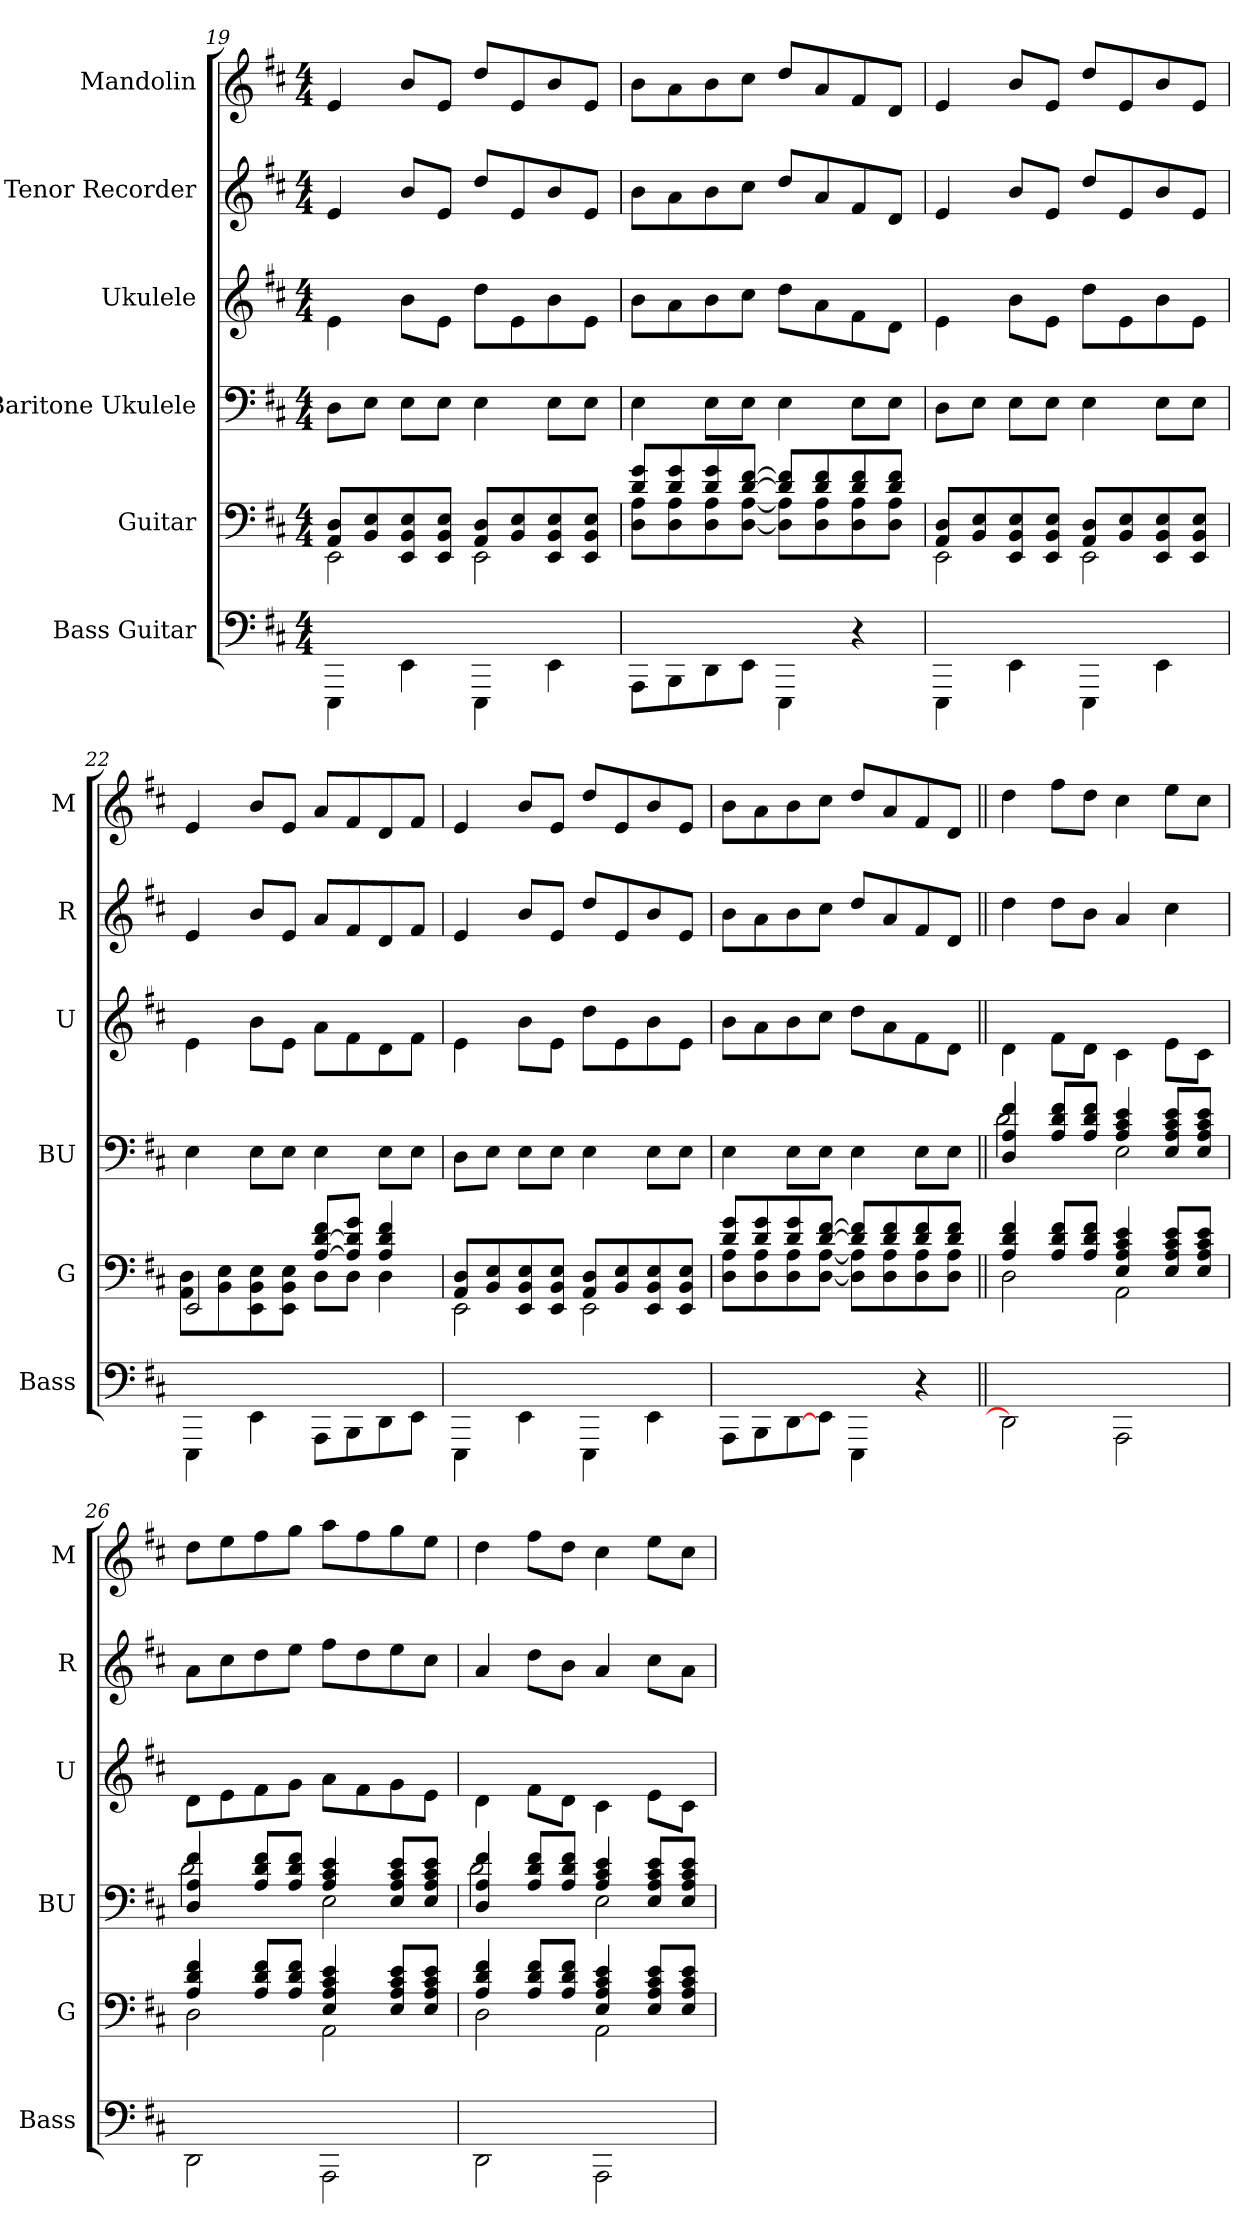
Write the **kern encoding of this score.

**kern	**kern	**kern	**kern	**kern	**kern
*part6	*part5	*part4	*part3	*part2	*part1
*staff6	*staff5	*staff4	*staff3	*staff2	*staff1
*I"Bass Guitar	*I"Guitar	*I"Baritone Ukulele	*I"Ukulele	*I"Tenor Recorder	*I"Mandolin
*I'Bass	*I'G	*I'BU	*I'U	*I'R	*I'M
*	*	*	*	*clefG2	*clefG2
*k[f#c#]	*k[f#c#]	*k[f#c#]	*k[f#c#]	*k[f#c#]	*k[f#c#]
*D:	*D:	*D:	*D:	*D:	*D:
*M4/4	*M4/4	*M4/4	*M4/4	*M4/4	*M4/4
=19	=19	=19	=19	=19	=19
*	*^	*	*	*	*
4EEEi\	8AAj/ 8Dj/L	2EEj\	8D\L	4eZ\	4eV/	4eV/
.	8BBj/ 8Ej/	.	8E\J	.	.	.
4EEi\	8EEj/ 8BBj/ 8Ej/	.	8E\L	8bZ\L	8bV/L	8bV/L
.	8EEj/ 8BBj/ 8Ej/J	.	8E\J	8eZ\J	8eV/J	8eV/J
4EEEi\	8AAj/ 8Dj/L	2EEj\	4E\	8ddZ\L	8ddV/L	8ddV/L
.	8BBj/ 8Ej/	.	.	8eZ\	8eV/	8eV/
4EEi\	8EEj/ 8BBj/ 8Ej/	.	8E\L	8bZ\	8bV/	8bV/
.	8EEj/ 8BBj/ 8Ej/J	.	8E\J	8eZ\J	8eV/J	8eV/J
=20	=20	=20	=20	=20	=20	=20
8AAAi\L	8dj/ 8gj/L	8Dj\ 8Aj\L	4E\	8bZ\L	8bV\L	8bV\L
8BBBi\	8dj/ 8gj/	8Dj\ 8Aj\	.	8aZ\	8aV\	8aV\
8DDi\	8dj/ 8gj/	8Dj\ 8Aj\	8E\L	8bZ\	8bV\	8bV\
8EEi\J	[8dj/ [8f#j/J	[8Dj\ [8Aj\J	8E\J	8cc#Z\J	8cc#V\J	8cc#V\J
4EEEi\	8dj/] 8f#j/]L	8Dj\] 8Aj\]L	4E\	8ddZ\L	8ddV/L	8ddV/L
.	8dj/ 8f#j/	8Dj\ 8Aj\	.	8aZ\	8aV/	8aV/
4r	8dj/ 8f#j/	8Dj\ 8Aj\	8E\L	8f#Z\	8f#V/	8f#V/
.	8dj/ 8f#j/J	8Dj\ 8Aj\J	8E\J	8dZ\J	8dV/J	8dV/J
!!LO:LB:g=z
=21	=21	=21	=21	=21	=21	=21
4EEEi\	8AAj/ 8Dj/L	2EEj\	8D\L	4eZ\	4eV/	4eV/
.	8BBj/ 8Ej/	.	8E\J	.	.	.
4EEi\	8EEj/ 8BBj/ 8Ej/	.	8E\L	8bZ\L	8bV/L	8bV/L
.	8EEj/ 8BBj/ 8Ej/J	.	8E\J	8eZ\J	8eV/J	8eV/J
4EEEi\	8AAj/ 8Dj/L	2EEj\	4E\	8ddZ\L	8ddV/L	8ddV/L
.	8BBj/ 8Ej/	.	.	8eZ\	8eV/	8eV/
4EEi\	8EEj/ 8BBj/ 8Ej/	.	8E\L	8bZ\	8bV/	8bV/
.	8EEj/ 8BBj/ 8Ej/J	.	8E\J	8eZ\J	8eV/J	8eV/J
=22	=22	=22	=22	=22	=22	=22
4EEEi\	2EEj/	8AAj\ 8Dj\L	4E\	4eZ\	4eV/	4eV/
.	.	8BBj\ 8Ej\	.	.	.	.
4EEi\	.	8EEj\ 8BBj\ 8Ej\	8E\L	8bZ\L	8bV/L	8bV/L
.	.	8EEj\ 8BBj\ 8Ej\J	8E\J	8eZ\J	8eV/J	8eV/J
8AAAi\L	[8Aj/ [8dj/ 8f#j/L	8Dj\L	4E\	8aZ\L	8aV/L	8aV/L
8BBBi\	8Aj/] 8dj/] 8gj/J	8Dj\J	.	8f#Z\	8f#V/	8f#V/
8DDi\	4Aj/ 4dj/ 4f#j/	4Dj\	8E\L	8dZ\	8dV/	8dV/
8EEi\J	.	.	8E\J	8f#Z\J	8f#V/J	8f#V/J
=23	=23	=23	=23	=23	=23	=23
4EEEi\	8AAj/ 8Dj/L	2EEj\	8D\L	4eZ\	4eV/	4eV/
.	8BBj/ 8Ej/	.	8E\J	.	.	.
4EEi\	8EEj/ 8BBj/ 8Ej/	.	8E\L	8bZ\L	8bV/L	8bV/L
.	8EEj/ 8BBj/ 8Ej/J	.	8E\J	8eZ\J	8eV/J	8eV/J
4EEEi\	8AAj/ 8Dj/L	2EEj\	4E\	8ddZ\L	8ddV/L	8ddV/L
.	8BBj/ 8Ej/	.	.	8eZ\	8eV/	8eV/
4EEi\	8EEj/ 8BBj/ 8Ej/	.	8E\L	8bZ\	8bV/	8bV/
.	8EEj/ 8BBj/ 8Ej/J	.	8E\J	8eZ\J	8eV/J	8eV/J
=24	=24	=24	=24	=24	=24	=24
8AAAi\L	8dj/ 8gj/L	8Dj\ 8Aj\L	4E\	8bZ\L	8bV\L	8bV\L
8BBBi\	8dj/ 8gj/	8Dj\ 8Aj\	.	8aZ\	8aV\	8aV\
[8DDi\	8dj/ 8gj/	8Dj\ 8Aj\	8E\L	8bZ\	8bV\	8bV\
8EEi\J	[8dj/ [8f#j/J	[8Dj\ [8Aj\J	8E\J	8cc#Z\J	8cc#V\J	8cc#V\J
4EEEi\	8dj/] 8f#j/]L	8Dj\] 8Aj\]L	4E\	8ddZ\L	8ddV/L	8ddV/L
.	8dj/ 8f#j/	8Dj\ 8Aj\	.	8aZ\	8aV/	8aV/
4r	8dj/ 8f#j/	8Dj\ 8Aj\	8E\L	8f#Z\	8f#V/	8f#V/
.	8dj/ 8f#j/J	8Dj\ 8Aj\J	8E\J	8dZ\J	8dV/J	8dV/J
!!LO:PB:g=z
=25||	=25||	=25||	=25||	=25||	=25||	=25||
*	*	*	*^	*	*	*
2DDi\]	4Aj/ 4dj/ 4f#j/	2Dj\	4Dj/ 4Aj/ 4f#j/	2dj\	4dZ\	4ddV\	4ddV\
.	8Aj/ 8dj/ 8f#j/L	.	8Aj/ 8dj/ 8f#j/L	.	8f#Z\L	8ddV\L	8ff#V\L
.	8Aj/ 8dj/ 8f#j/J	.	8Aj/ 8dj/ 8f#j/J	.	8dZ\J	8bV\J	8ddV\J
2AAAi\	4Ej/ 4Aj/ 4c#j/ 4ej/	2AAj\	4Aj/ 4c#j/ 4ej/	2Ej\	4c#Z\	4aV/	4cc#V\
.	8Ej/ 8Aj/ 8c#j/ 8ej/L	.	8Ej/ 8Aj/ 8c#j/ 8ej/L	.	8eZ\L	4cc#V\	8eeV\L
.	8Ej/ 8Aj/ 8c#j/ 8ej/J	.	8Ej/ 8Aj/ 8c#j/ 8ej/J	.	8c#Z\J	.	8cc#V\J
=26	=26	=26	=26	=26	=26	=26	=26
2DDi\	4Aj/ 4dj/ 4f#j/	2Dj\	4Dj/ 4Aj/ 4f#j/	2dj\	8dZ\L	8aV\L	8ddV\L
.	.	.	.	.	8eZ\	8cc#V\	8eeV\
.	8Aj/ 8dj/ 8f#j/L	.	8Aj/ 8dj/ 8f#j/L	.	8f#Z\	8ddV\	8ff#V\
.	8Aj/ 8dj/ 8f#j/J	.	8Aj/ 8dj/ 8f#j/J	.	8gZ\J	8eeV\J	8ggV\J
2AAAi\	4Ej/ 4Aj/ 4c#j/ 4ej/	2AAj\	4Aj/ 4c#j/ 4ej/	2Ej\	8aZ\L	8ff#V\L	8aaV\L
.	.	.	.	.	8f#Z\	8ddV\	8ff#V\
.	8Ej/ 8Aj/ 8c#j/ 8ej/L	.	8Ej/ 8Aj/ 8c#j/ 8ej/L	.	8gZ\	8eeV\	8ggV\
.	8Ej/ 8Aj/ 8c#j/ 8ej/J	.	8Ej/ 8Aj/ 8c#j/ 8ej/J	.	8eZ\J	8cc#V\J	8eeV\J
=27	=27	=27	=27	=27	=27	=27	=27
2DDi\	4Aj/ 4dj/ 4f#j/	2Dj\	4Dj/ 4Aj/ 4f#j/	2dj\	4dZ\	4aV/	4ddV\
.	8Aj/ 8dj/ 8f#j/L	.	8Aj/ 8dj/ 8f#j/L	.	8f#Z\L	8ddV\L	8ff#V\L
.	8Aj/ 8dj/ 8f#j/J	.	8Aj/ 8dj/ 8f#j/J	.	8dZ\J	8bV\J	8ddV\J
2AAAi\	4Ej/ 4Aj/ 4c#j/ 4ej/	2AAj\	4Aj/ 4c#j/ 4ej/	2Ej\	4c#Z\	4aV/	4cc#V\
.	8Ej/ 8Aj/ 8c#j/ 8ej/L	.	8Ej/ 8Aj/ 8c#j/ 8ej/L	.	8eZ\L	8cc#V\L	8eeV\L
.	8Ej/ 8Aj/ 8c#j/ 8ej/J	.	8Ej/ 8Aj/ 8c#j/ 8ej/J	.	8c#Z\J	8aV\J	8cc#V\J
*	*v	*v	*	*	*	*	*
*	*	*v	*v	*	*	*
=	=	=	=	=	=
*-	*-	*-	*-	*-	*-
